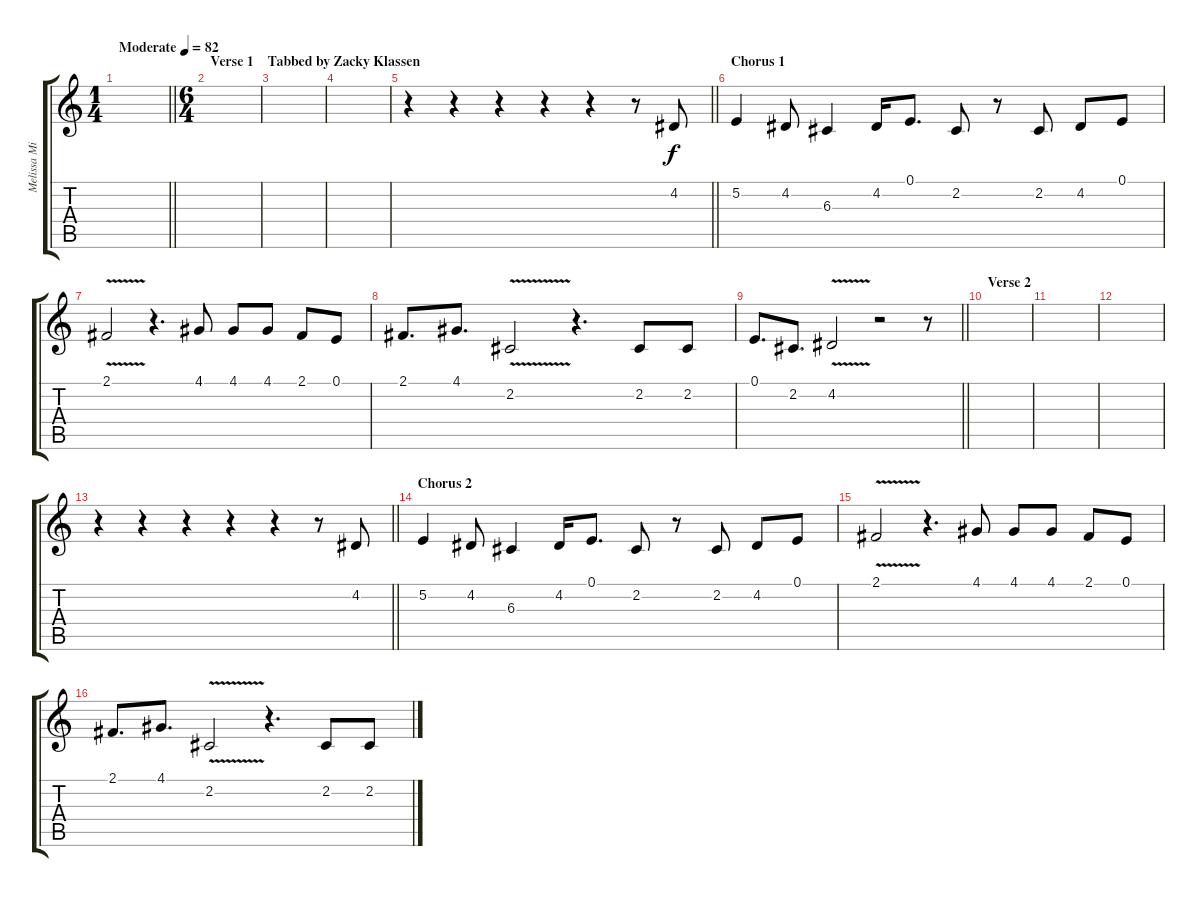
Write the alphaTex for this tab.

\track ("Melissa Milke [Backup Vocals]" "Melissa Mi") {instrument harmonica}
\staff {score tabs}
\tuning (E4 B3 G3 D3 A2 E2) {hide}
\ts (1 4)
\tempo (82 "Moderate")
\clef g2
\barLineRight lightlight
\ks c
|
\ts (6 4)
\section ("" "Verse 1    Tabbed by Zacky Klassen")
|
|
|
\barLineRight lightlight
r.4 r.4 r.4 r.4 r.4 r.8 4.2.8 |
\section ("" "Chorus 1")
5.2.4 4.2.8 6.3.4 4.2.16 0.1.8{d} 2.2.8 r.8 2.2.8 4.2.8 0.1.8 |
2.1{v}.2 r.4{d} 4.1.8 4.1.8 4.1.8 2.1.8 0.1.8 |
2.1.8{d} 4.1.8{d} 2.2{v}.2 r.4{d} 2.2.8 2.2.8 |
\barLineRight lightlight
0.1.8{d} 2.2.8{d} 4.2{v}.2 r.2 r.8 |
\section ("" "Verse 2")
|
|
|
\barLineRight lightlight
r.4 r.4 r.4 r.4 r.4 r.8 4.2.8 |
\section ("" "Chorus 2")
5.2.4 4.2.8 6.3.4 4.2.16 0.1.8{d} 2.2.8 r.8 2.2.8 4.2.8 0.1.8 |
2.1{v}.2 r.4{d} 4.1.8 4.1.8 4.1.8 2.1.8 0.1.8 |
2.1.8{d} 4.1.8{d} 2.2{v}.2 r.4{d} 2.2.8 2.2.8
